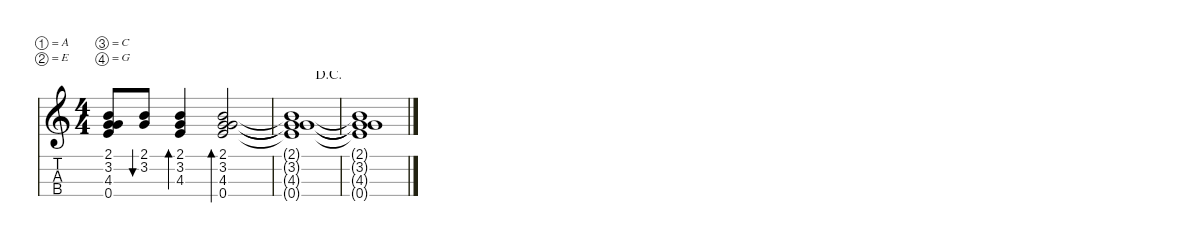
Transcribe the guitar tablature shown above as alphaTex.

\defaultSystemsLayout 4
\hideDynamics
\bracketExtendMode nobrackets
\otherSystemsTrackNameOrientation horizontal
\defaultBarNumberDisplay Hide
\track ("Ukulele" " ") {defaultSystemsLayout 4 instrument acousticguitarnylon}
\staff {score tabs}
\tuning (A4 E4 C4 G4)
\displaytranspose 0
\ts (4 4)
\tempo (120 hide)
\clef g2
\ks c
(0.4{t} 4.3{t} 3.2{t} 2.1{t}).8{dy mf beam Up} (2.1 3.2).8{bu 30 beam Up} (3.2 2.1 4.3).4{bd 30 beam Up} (4.3 3.2 0.4 2.1).2{bd 30 beam Up} |
\jump dacapo
(2.1{t} 3.2{t} 4.3{t} 0.4{t}).1{beam Up} |
(2.1{t} 3.2{t} 4.3{t} 0.4{t}).1{beam Up}
